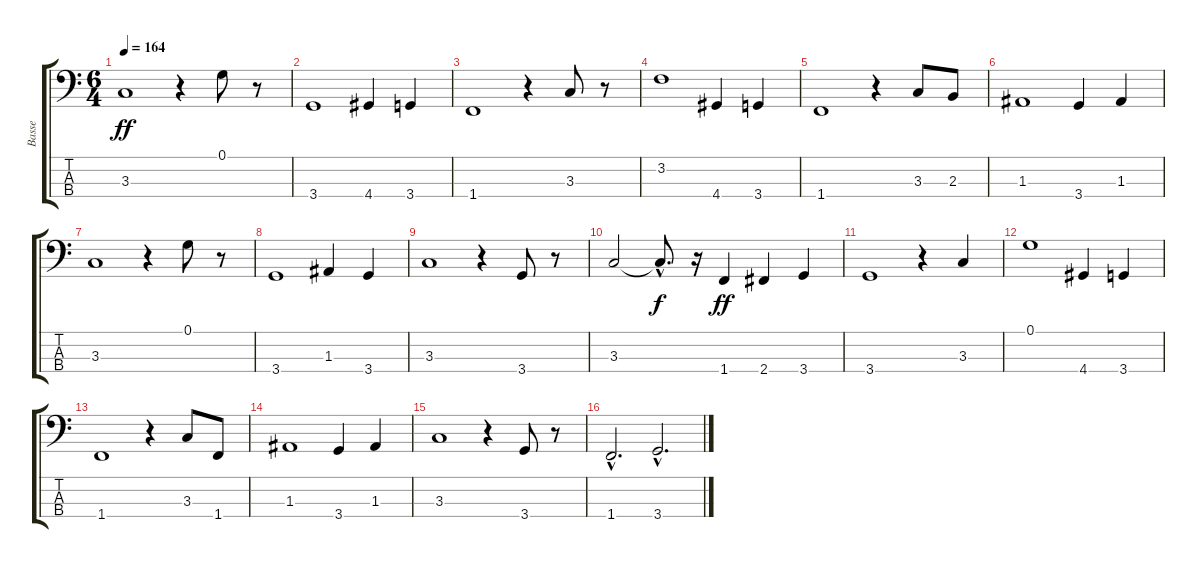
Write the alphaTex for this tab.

\track ("Basse" "Basse") {instrument electricbassfinger}
\staff {score tabs}
\tuning (G2 D2 A1 E1) {hide}
\ts (6 4)
\tempo 164
\clef f4
\ks c
3.3.1{dy ff} r.4 0.1.8 r.8 |
3.4.1 4.4.4 3.4.4 |
1.4.1 r.4 3.3.8 r.8 |
3.2.1 4.4.4 3.4.4 |
1.4.1 r.4 3.3.8 2.3.8 |
1.3.1 3.4.4 1.3.4 |
3.3.1 r.4 0.1.8 r.8 |
3.4.1 1.3.4 3.4.4 |
3.3.1 r.4 3.4.8 r.8 |
3.3.2 3.3{hac t}.8{d dy f} r.16 1.4.4{dy ff} 2.4.4 3.4.4 |
3.4.1 r.4 3.3.4 |
0.1.1 4.4.4 3.4.4 |
1.4.1 r.4 3.3.8 1.4.8 |
1.3.1 3.4.4 1.3.4 |
3.3.1 r.4 3.4.8 r.8 |
1.4{hac}.2{d} 3.4{hac}.2{d}
